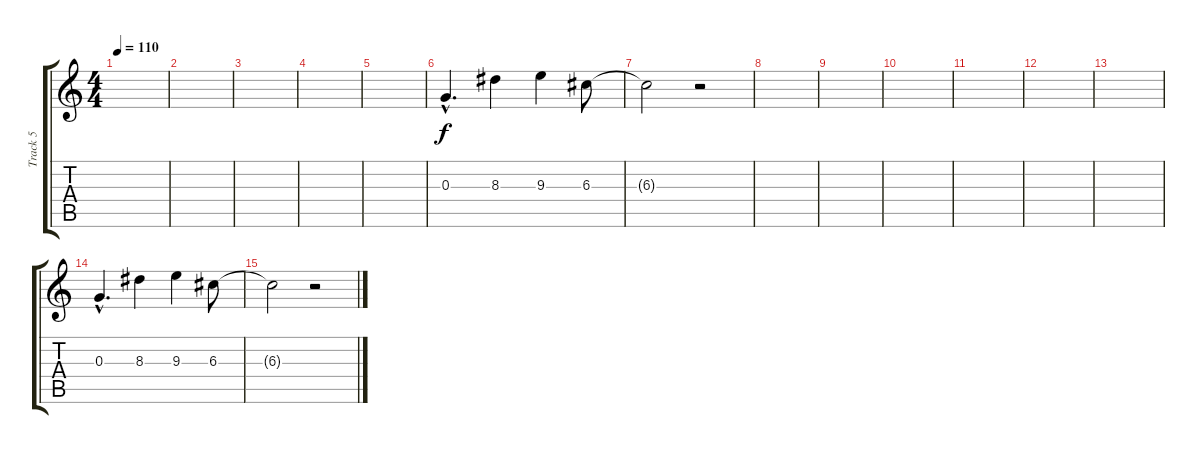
\track ("Track 5" "Track 5") {instrument overdrivenguitar}
\staff {score tabs}
\tuning (E4 B3 G3 D3 A2 E2) {hide}
\ts (4 4)
\tempo 110
\clef g2
\ks c
|
|
|
|
|
0.3{hac}.4{d} 8.3.4 9.3.4 6.3.8 |
6.3{t}.2 r.2 |
|
|
|
|
|
|
0.3{hac}.4{d} 8.3.4 9.3.4 6.3.8 |
6.3{t}.2 r.2
